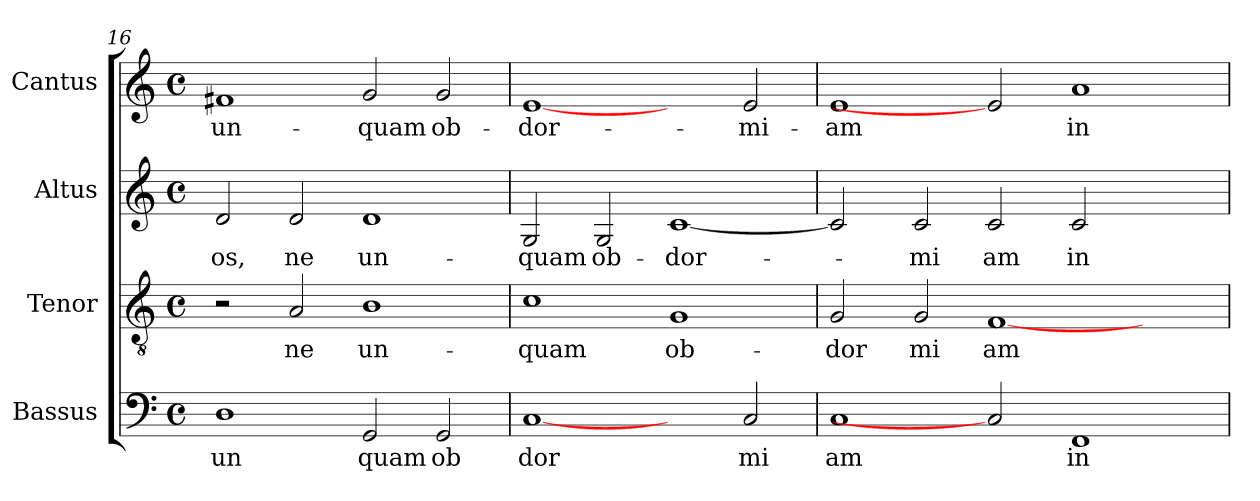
**kern	**text	**kern	**text	**kern	**text	**kern	**text
*part4	*part4	*part3	*part3	*part2	*part2	*part1	*part1
*staff4	*staff4	*staff3	*staff3	*staff2	*staff2	*staff1	*staff1
*I"Bassus	*	*I"Tenor	*	*I"Altus	*	*I"Cantus	*
*clefF4	*	*clefGv2	*	*clefG2	*	*clefG2	*
*M4/4	*	*M4/4	*	*M4/4	*	*M4/4	*
*met(c)	*	*met(c)	*	*met(c)	*	*met(c)	*
=16	=16	=16	=16	=16	=16	=16	=16
!	!LO:LY:b:cj	!	!	!	!LO:LY:b:cj	!	!LO:LY:b:cj
1D	un	2r	.	2d/	-os,	1f#X	un-
!	!	!	!LO:LY:b:cj	!	!LO:LY:b:cj	!	!
.	.	2A/	ne	2d/	ne	.	.
!	!LO:LY:b:cj	!	!LO:LY:b:cj	!	!LO:LY:b:cj	!	!LO:LY:b:cj
2GG/	quam	1B	un-	1d	un-	2g/	-quam
!	!LO:LY:b:cj	!	!	!	!	!	!LO:LY:b:cj
2GG/	ob	.	.	.	.	2g/	ob-
=17	=17	=17	=17	=17	=17	=17	=17
!	!LO:LY:b:cj	!	!LO:LY:b:cj	!	!LO:LY:b:cj	!	!LO:LY:b:cj
[1C	dor	1c	-quam	2G/	-quam	[1e	-dor-
!	!	!	!	!	!LO:LY:b:cj	!	!
.	.	.	.	2G/	ob-	.	.
!	!	!	!LO:LY:b:cj	!	!LO:LY:b:cj	!	!
2ryy	.	1G	ob-	[>1c	-dor-	2ryy	.
!	!LO:LY:b:cj	!	!	!	!	!	!LO:LY:b:cj
2C/	mi	.	.	.	.	2e/	-mi-
!!LO:LB:g=z
=18	=18	=18	=18	=18	=18	=18	=18
!	!LO:LY:b:cj	!	!LO:LY:b:cj	!	!	!	!LO:LY:b:cj
*	*	*	*	*^	*	*	*
1C	am	2G/	-dor	2c/]	32ryy	.	1e	-am
.	.	.	.	.	1ryy	.	.	.
!	!	!	!LO:LY:b:cj	!	!	!LO:LY:b:cj	!	!
.	.	2G/	mi	2c/	.	-mi	.	.
!	!	!	!LO:LY:b:cj	!	!	!LO:LY:b:cj	!	!
2C]	.	[<1F	am	2c/	.	am	2e]	.
.	.	.	.	.	1ryy	.	.	.
!	!LO:LY:b:cj	!	!	!	!	!LO:LY:b:cj	!	!LO:LY:b:cj
1FF	in	.	.	2c/	.	in	1a	in
.	.	2ryy	.	2ryy	.	.	.	.
.	.	.	.	.	4...ryy	.	.	.
*	*	*	*	*v	*v	*	*	*
=	=	=	=	=	=	=	=
*-	*-	*-	*-	*-	*-	*-	*-
